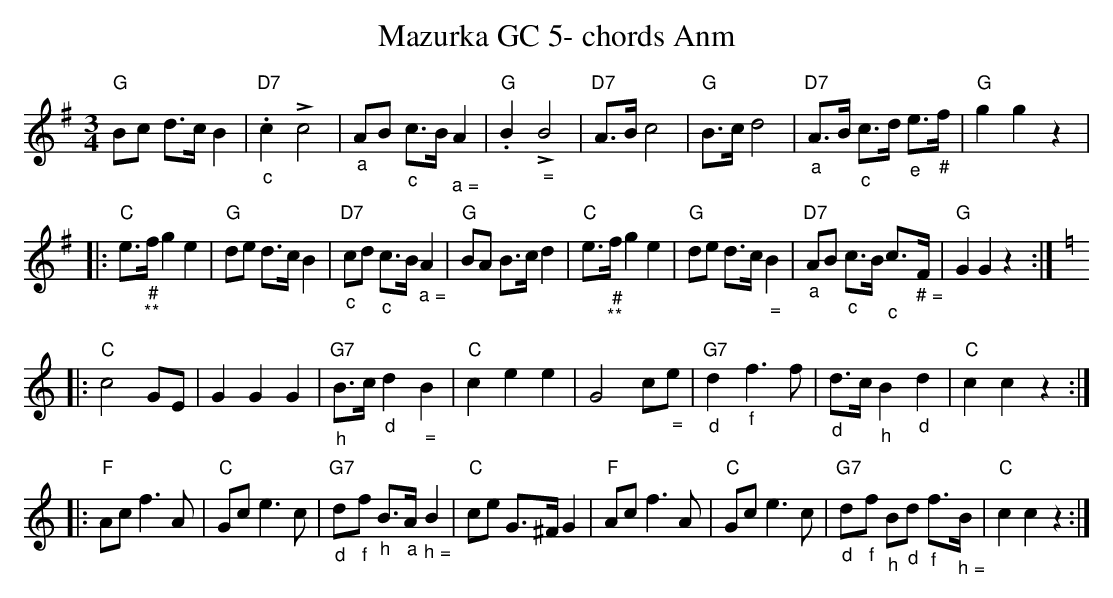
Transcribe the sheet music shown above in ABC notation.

X:1
T:Mazurka GC 5- chords Anm
M:3/4
L:1/8
K:Gmaj%%MIDI gchordon
"G"Bc d>c B2 | "D7"."_c"c2 !>!c4 | "_a"AB "_c"c>B"_ a ="A2 | "G".B2!>!"_ ="B4 | "D7"A>Bc4 | "G"B>cd4 | "D7""_a"A>B "_c"c>d "_e"e>"_#"f | "G"g2g2z2 |:
"C"e>"_#""_**"f g2e2 | "G"de d>c B2 | "D7""_c"cd "_c"c>B"_ a ="A2 | "G"BA B>cd2 | "C"e>"_#""_**"fg2e2 | "G"de d>c"_ ="B2 | "D7""_a"AB "_c"c>B "_c"c>"_ # ="F | "G"G2G2z2 :: [K:Cmaj]
"C"c4GE | G2G2G2 | "G7""_h"B>c"_d"d2"_ ="B2 | "C"c2e2e2 | G4 c"_ ="e | "G7""_d"d2"_f"f3f | "_d"d>c"_h"B2"_d"d2 | "C"c2c2z2 ::
"F"Acf3A | "C"Gce3c | "G7""_d"d"_f"f "_h"B>"_a"A"_ h ="B2 | "C"ce G>^F G2 | "F"Acf3A | "C"Gc e3c | "G7""_d"d"_f"f "_h"B"_d"d "_f"f>"_ h ="B | "C"c2c2z2 :|
